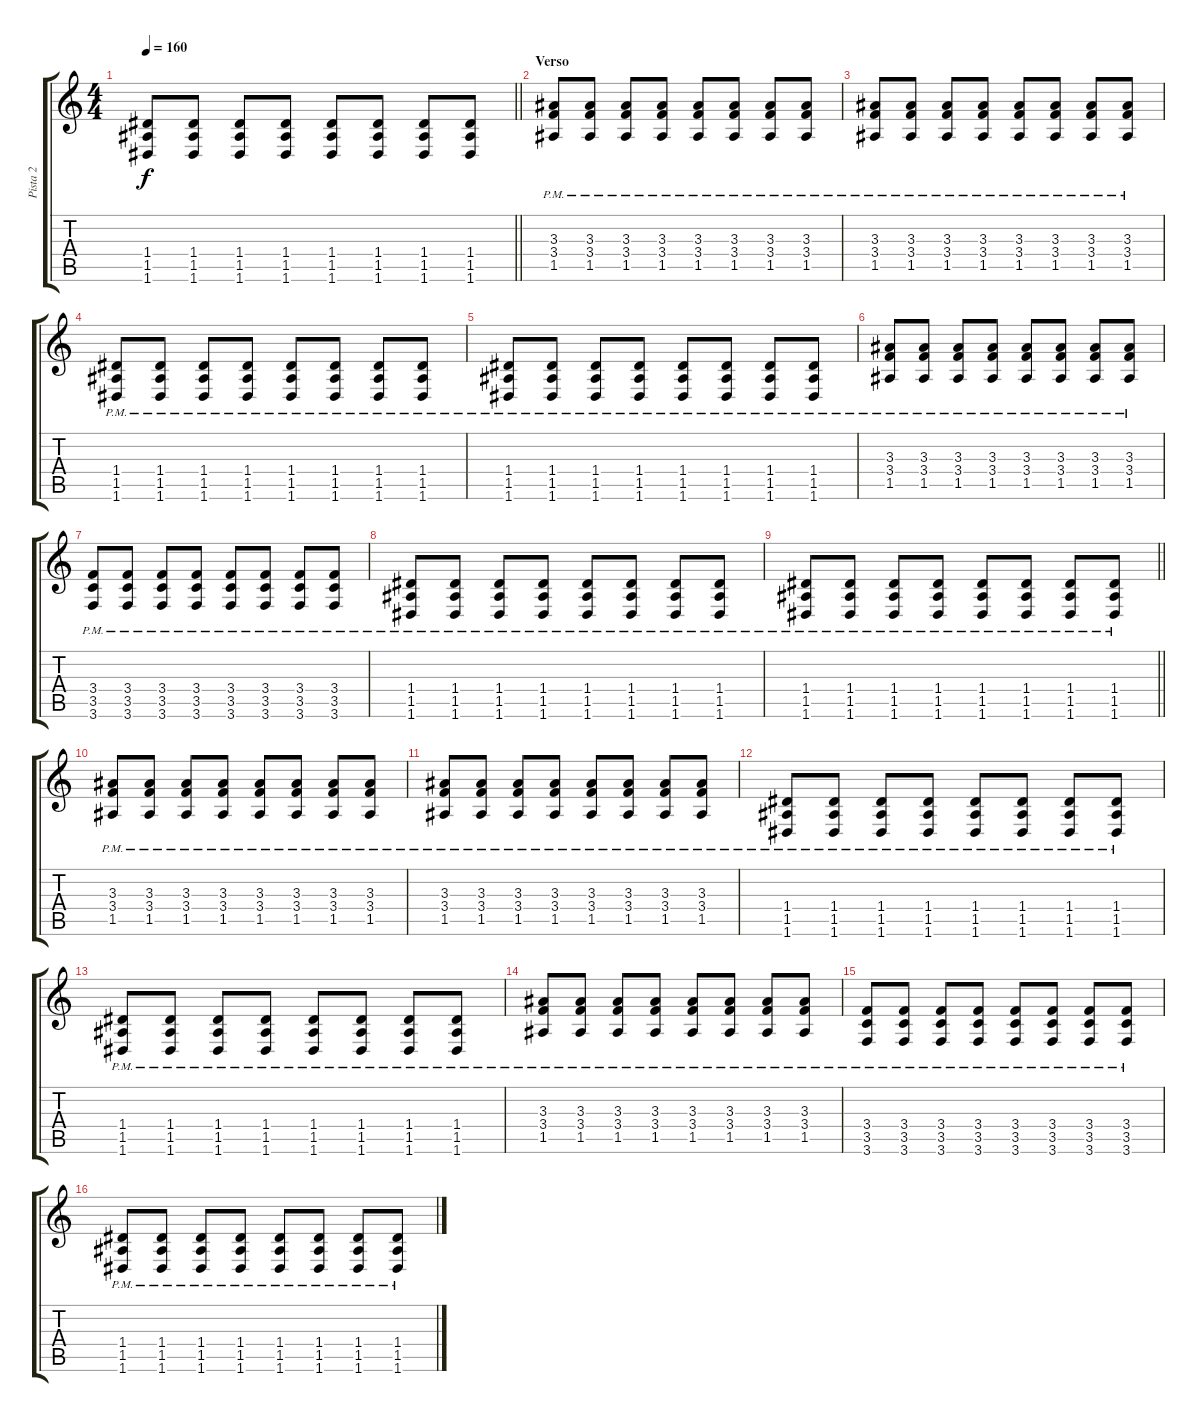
\track ("Pista 2" "Pista 2") {instrument overdrivenguitar}
\staff {score tabs}
\tuning (E4 B3 G3 D3 A2 D2) {hide}
\ts (4 4)
\tempo 160
\clef g2
\barLineRight lightlight
\ks c
(1.4 1.5 1.6).8{dy f} (1.4 1.5 1.6).8 (1.4 1.5 1.6).8 (1.4 1.5 1.6).8 (1.4 1.5 1.6).8 (1.4 1.5 1.6).8 (1.4 1.5 1.6).8 (1.4 1.5 1.6).8 |
\section ("" "Verso")
(3.3{pm} 3.4{pm} 1.5{pm}).8 (3.3{pm} 3.4{pm} 1.5{pm}).8 (3.3{pm} 3.4{pm} 1.5{pm}).8 (3.3{pm} 3.4{pm} 1.5{pm}).8 (3.3{pm} 3.4{pm} 1.5{pm}).8 (3.3{pm} 3.4{pm} 1.5{pm}).8 (3.3{pm} 3.4{pm} 1.5{pm}).8 (3.3{pm} 3.4{pm} 1.5{pm}).8 |
(3.3{pm} 3.4{pm} 1.5{pm}).8 (3.3{pm} 3.4{pm} 1.5{pm}).8 (3.3{pm} 3.4{pm} 1.5{pm}).8 (3.3{pm} 3.4{pm} 1.5{pm}).8 (3.3{pm} 3.4{pm} 1.5{pm}).8 (3.3{pm} 3.4{pm} 1.5{pm}).8 (3.3{pm} 3.4{pm} 1.5{pm}).8 (3.3{pm} 3.4{pm} 1.5{pm}).8 |
(1.4{pm} 1.5{pm} 1.6{pm}).8 (1.4{pm} 1.5{pm} 1.6{pm}).8 (1.4{pm} 1.5{pm} 1.6{pm}).8 (1.4{pm} 1.5{pm} 1.6{pm}).8 (1.4{pm} 1.5{pm} 1.6{pm}).8 (1.4{pm} 1.5{pm} 1.6{pm}).8 (1.4{pm} 1.5{pm} 1.6{pm}).8 (1.4{pm} 1.5{pm} 1.6{pm}).8 |
(1.4{pm} 1.5{pm} 1.6{pm}).8 (1.4{pm} 1.5{pm} 1.6{pm}).8 (1.4{pm} 1.5{pm} 1.6{pm}).8 (1.4{pm} 1.5{pm} 1.6{pm}).8 (1.4{pm} 1.5{pm} 1.6{pm}).8 (1.4{pm} 1.5{pm} 1.6{pm}).8 (1.4{pm} 1.5{pm} 1.6{pm}).8 (1.4{pm} 1.5{pm} 1.6{pm}).8 |
(3.3{pm} 3.4{pm} 1.5{pm}).8 (3.3{pm} 3.4{pm} 1.5{pm}).8 (3.3{pm} 3.4{pm} 1.5{pm}).8 (3.3{pm} 3.4{pm} 1.5{pm}).8 (3.3{pm} 3.4{pm} 1.5{pm}).8 (3.3{pm} 3.4{pm} 1.5{pm}).8 (3.3{pm} 3.4{pm} 1.5{pm}).8 (3.3{pm} 3.4{pm} 1.5{pm}).8 |
(3.4{pm} 3.5{pm} 3.6{pm}).8 (3.4{pm} 3.5{pm} 3.6{pm}).8 (3.4{pm} 3.5{pm} 3.6{pm}).8 (3.4{pm} 3.5{pm} 3.6{pm}).8 (3.4{pm} 3.5{pm} 3.6{pm}).8 (3.4{pm} 3.5{pm} 3.6{pm}).8 (3.4{pm} 3.5{pm} 3.6{pm}).8 (3.4{pm} 3.5{pm} 3.6{pm}).8 |
(1.4{pm} 1.5{pm} 1.6{pm}).8 (1.4{pm} 1.5{pm} 1.6{pm}).8 (1.4{pm} 1.5{pm} 1.6{pm}).8 (1.4{pm} 1.5{pm} 1.6{pm}).8 (1.4{pm} 1.5{pm} 1.6{pm}).8 (1.4{pm} 1.5{pm} 1.6{pm}).8 (1.4{pm} 1.5{pm} 1.6{pm}).8 (1.4{pm} 1.5{pm} 1.6{pm}).8 |
\barLineRight lightlight
(1.4{pm} 1.5{pm} 1.6{pm}).8 (1.4{pm} 1.5{pm} 1.6{pm}).8 (1.4{pm} 1.5{pm} 1.6{pm}).8 (1.4{pm} 1.5{pm} 1.6{pm}).8 (1.4{pm} 1.5{pm} 1.6{pm}).8 (1.4{pm} 1.5{pm} 1.6{pm}).8 (1.4{pm} 1.5{pm} 1.6{pm}).8 (1.4{pm} 1.5{pm} 1.6{pm}).8 |
(3.3{pm} 3.4{pm} 1.5{pm}).8 (3.3{pm} 3.4{pm} 1.5{pm}).8 (3.3{pm} 3.4{pm} 1.5{pm}).8 (3.3{pm} 3.4{pm} 1.5{pm}).8 (3.3{pm} 3.4{pm} 1.5{pm}).8 (3.3{pm} 3.4{pm} 1.5{pm}).8 (3.3{pm} 3.4{pm} 1.5{pm}).8 (3.3{pm} 3.4{pm} 1.5{pm}).8 |
(3.3{pm} 3.4{pm} 1.5{pm}).8 (3.3{pm} 3.4{pm} 1.5{pm}).8 (3.3{pm} 3.4{pm} 1.5{pm}).8 (3.3{pm} 3.4{pm} 1.5{pm}).8 (3.3{pm} 3.4{pm} 1.5{pm}).8 (3.3{pm} 3.4{pm} 1.5{pm}).8 (3.3{pm} 3.4{pm} 1.5{pm}).8 (3.3{pm} 3.4{pm} 1.5{pm}).8 |
(1.4{pm} 1.5{pm} 1.6{pm}).8 (1.4{pm} 1.5{pm} 1.6{pm}).8 (1.4{pm} 1.5{pm} 1.6{pm}).8 (1.4{pm} 1.5{pm} 1.6{pm}).8 (1.4{pm} 1.5{pm} 1.6{pm}).8 (1.4{pm} 1.5{pm} 1.6{pm}).8 (1.4{pm} 1.5{pm} 1.6{pm}).8 (1.4{pm} 1.5{pm} 1.6{pm}).8 |
(1.4{pm} 1.5{pm} 1.6{pm}).8 (1.4{pm} 1.5{pm} 1.6{pm}).8 (1.4{pm} 1.5{pm} 1.6{pm}).8 (1.4{pm} 1.5{pm} 1.6{pm}).8 (1.4{pm} 1.5{pm} 1.6{pm}).8 (1.4{pm} 1.5{pm} 1.6{pm}).8 (1.4{pm} 1.5{pm} 1.6{pm}).8 (1.4{pm} 1.5{pm} 1.6{pm}).8 |
(3.3{pm} 3.4{pm} 1.5{pm}).8 (3.3{pm} 3.4{pm} 1.5{pm}).8 (3.3{pm} 3.4{pm} 1.5{pm}).8 (3.3{pm} 3.4{pm} 1.5{pm}).8 (3.3{pm} 3.4{pm} 1.5{pm}).8 (3.3{pm} 3.4{pm} 1.5{pm}).8 (3.3{pm} 3.4{pm} 1.5{pm}).8 (3.3{pm} 3.4{pm} 1.5{pm}).8 |
(3.4{pm} 3.5{pm} 3.6{pm}).8 (3.4{pm} 3.5{pm} 3.6{pm}).8 (3.4{pm} 3.5{pm} 3.6{pm}).8 (3.4{pm} 3.5{pm} 3.6{pm}).8 (3.4{pm} 3.5{pm} 3.6{pm}).8 (3.4{pm} 3.5{pm} 3.6{pm}).8 (3.4{pm} 3.5{pm} 3.6{pm}).8 (3.4{pm} 3.5{pm} 3.6{pm}).8 |
(1.4{pm} 1.5{pm} 1.6{pm}).8 (1.4{pm} 1.5{pm} 1.6{pm}).8 (1.4{pm} 1.5{pm} 1.6{pm}).8 (1.4{pm} 1.5{pm} 1.6{pm}).8 (1.4{pm} 1.5{pm} 1.6{pm}).8 (1.4{pm} 1.5{pm} 1.6{pm}).8 (1.4{pm} 1.5{pm} 1.6{pm}).8 (1.4{pm} 1.5{pm} 1.6{pm}).8
